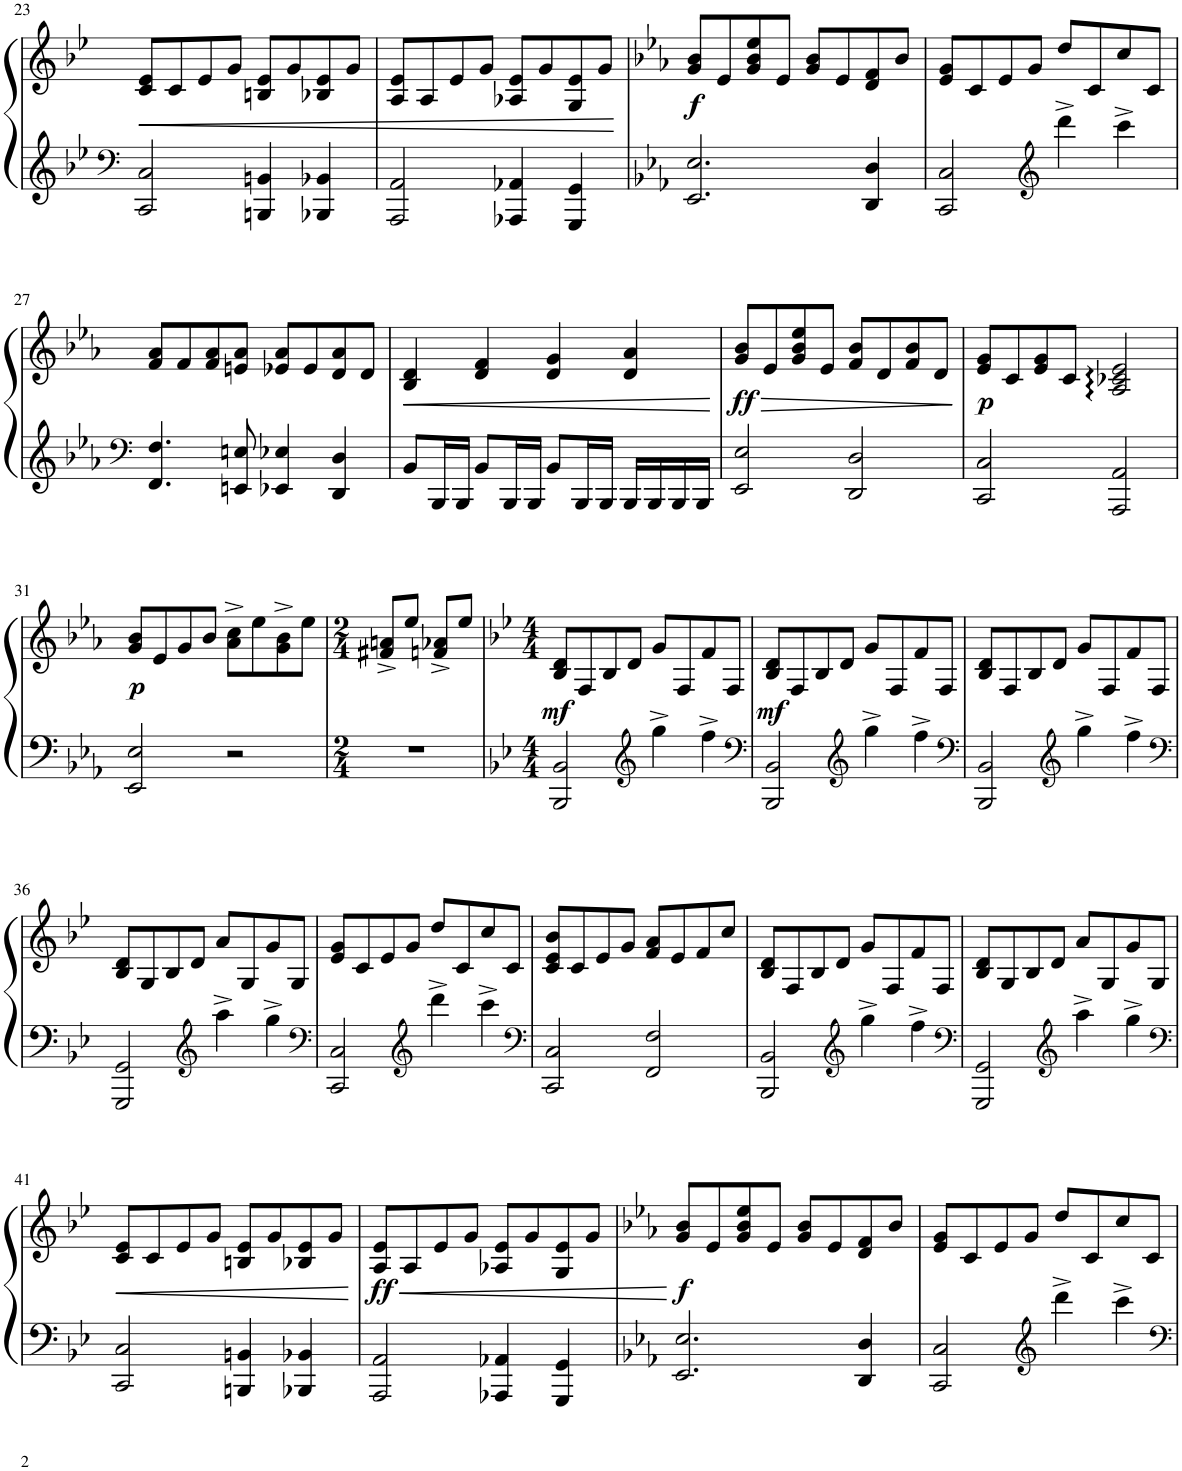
**kern	**kern	**dynam
*part1	*part1	*part1
*staff2	*staff1	*staff1/2
*I"Piano	*	*
*I'Pno.	*	*
!!LO:PB:g=z
*clefF4	*clefG2	*
*k[b-e-]	*k[b-e-]	*
*M4/4	*M4/4	*
=23	=23	=23
!	!	!LO:HP:b
2CC/ 2C/	8c/ 8e-/L	<
.	8c/	.
.	8e-/	.
.	8g/J	.
4BBBn/ 4BBn/	8Bn/ 8e-/L	.
.	8g/	.
4BBB-X/ 4BB-X/	8B-X/ 8e-/	.
.	8g/J	.
.	.	[
=24	=24	=24
2AAA/ 2AA/	8A/ 8e-/L	.
.	8A/	.
.	8e-/	.
.	8g/J	.
4AAA-X/ 4AA-X/	8A-X/ 8e-/L	.
.	8g/	.
4GGG/ 4GG/	8G/ 8e-/	.
.	8g/J	.
=25	=25	=25
*k[b-e-a-]	*k[b-e-a-]	*
!	!	!LO:DY:b
2.EE-/ 2.E-/	8g/ 8b-/L	f
.	8e-/	.
.	8g/ 8b-/ 8ee-/	.
.	8e-/J	.
.	8g/ 8b-/L	.
.	8e-/	.
4DD/ 4D/	8d/ 8f/	.
.	8b-/J	.
=26	=26	=26
2CC/ 2C/	8e-/ 8g/L	.
.	8c/	.
.	8e-/	.
.	8g/J	.
*clefG2	*	*
4ddd^\	8dd/L	.
.	8c/	.
4ccc^\	8cc/	.
.	8c/J	.
!!LO:LB:g=z
=27	=27	=27
*clefF4	*	*
4.FF/ 4.F/	8f/ 8a-/L	.
.	8f/	.
.	8f/ 8a-/	.
8EEn/ 8En/	8en/ 8a-/J	.
4EE-X/ 4E-X/	8e-X/ 8a-/L	.
.	8e-/	.
4DD/ 4D/	8d/ 8a-/	.
.	8d/J	.
=28	=28	=28
!	!	!LO:HP:b
8BB-/L	4B-/ 4d/	<
16BBB-/L	.	.
16BBB-/JJ	.	.
8BB-/L	4d/ 4f/	.
16BBB-/L	.	.
16BBB-/JJ	.	.
8BB-/L	4d/ 4g/	.
16BBB-/L	.	.
16BBB-/JJ	.	.
16BBB-/LL	4d/ 4a-/	.
16BBB-/	.	.
16BBB-/	.	.
16BBB-/JJ	.	.
.	.	[
=29	=29	=29
!	!	!LO:HP:b
!	!	!LO:DY:n=1:b
2EE-/ 2E-/	8g/ 8b-/L	> ff
.	8e-/	.
.	8g/ 8b-/ 8ee-/	.
.	8e-/J	.
2DD/ 2D/	8f/ 8b-/L	.
.	8d/	.
.	8f/ 8b-/	.
.	8d/J	.
.	.	]
=30	=30	=30
!	!	!LO:DY:b
2CC/ 2C/	8e-/ 8g/L	p
.	8c/	.
.	8e-/ 8g/	.
.	8c/J	.
2AAA-/ 2AA-/	2A-/ 2c-X/ 2e-/	.
!!LO:LB:g=z
=31	=31	=31
!	!	!LO:DY:b
2EE-/ 2E-/	8g/ 8b-/L	p
.	8e-/	.
.	8g/	.
.	8b-/J	.
2r	8a-\^ 8cc\^L	.
.	8ee-\	.
.	8g\^ 8b-\^	.
.	8ee-\J	.
=32	=32	=32
*M2/4	*M2/4	*
2r	8f#X/^ 8an/^L	.
.	8ee-/J	.
.	8fn/^ 8a-X/^L	.
.	8ee-/J	.
=33	=33	=33
*k[b-e-]	*k[b-e-]	*
*M4/4	*M4/4	*
!	!	!LO:DY:b
2BBB-/ 2BB-/	8B-/ 8d/L	mf
.	8F/	.
.	8B-/	.
.	8d/J	.
*clefG2	*	*
4gg^\	8g/L	.
.	8F/	.
4ff^\	8f/	.
.	8F/J	.
=34	=34	=34
*clefF4	*	*
!	!	!LO:DY:b
2BBB-/ 2BB-/	8B-/ 8d/L	mf
.	8F/	.
.	8B-/	.
.	8d/J	.
*clefG2	*	*
4gg^\	8g/L	.
.	8F/	.
4ff^\	8f/	.
.	8F/J	.
=35	=35	=35
*clefF4	*	*
2BBB-/ 2BB-/	8B-/ 8d/L	.
.	8F/	.
.	8B-/	.
.	8d/J	.
*clefG2	*	*
4gg^\	8g/L	.
.	8F/	.
4ff^\	8f/	.
.	8F/J	.
!!LO:LB:g=z
=36	=36	=36
*clefF4	*	*
2GGG/ 2GG/	8B-/ 8d/L	.
.	8G/	.
.	8B-/	.
.	8d/J	.
*clefG2	*	*
4aa^\	8a/L	.
.	8G/	.
4gg^\	8g/	.
.	8G/J	.
=37	=37	=37
*clefF4	*	*
2CC/ 2C/	8e-/ 8g/L	.
.	8c/	.
.	8e-/	.
.	8g/J	.
*clefG2	*	*
4ddd^\	8dd/L	.
.	8c/	.
4ccc^\	8cc/	.
.	8c/J	.
=38	=38	=38
*clefF4	*	*
2CC/ 2C/	8c/ 8e-/ 8b-/L	.
.	8c/	.
.	8e-/	.
.	8g/J	.
2FF/ 2F/	8f/ 8a/L	.
.	8e-/	.
.	8f/	.
.	8cc/J	.
=39	=39	=39
2BBB-/ 2BB-/	8B-/ 8d/L	.
.	8F/	.
.	8B-/	.
.	8d/J	.
*clefG2	*	*
4gg^\	8g/L	.
.	8F/	.
4ff^\	8f/	.
.	8F/J	.
=40	=40	=40
*clefF4	*	*
2GGG/ 2GG/	8B-/ 8d/L	.
.	8G/	.
.	8B-/	.
.	8d/J	.
*clefG2	*	*
4aa^\	8a/L	.
.	8G/	.
4gg^\	8g/	.
.	8G/J	.
!!LO:LB:g=z
=41	=41	=41
*clefF4	*	*
!	!	!LO:HP:b
2CC/ 2C/	8c/ 8e-/L	<
.	8c/	.
.	8e-/	.
.	8g/J	.
4BBBn/ 4BBn/	8Bn/ 8e-/L	.
.	8g/	.
4BBB-X/ 4BB-X/	8B-X/ 8e-/	.
.	8g/J	.
.	.	[
=42	=42	=42
!	!	!LO:HP:b
!	!	!LO:DY:n=1:b
2AAA/ 2AA/	8A/ 8e-/L	< ff
.	8A/	.
.	8e-/	.
.	8g/J	.
4AAA-X/ 4AA-X/	8A-X/ 8e-/L	.
.	8g/	.
4GGG/ 4GG/	8G/ 8e-/	.
.	8g/J	.
.	.	[
=43	=43	=43
*k[b-e-a-]	*k[b-e-a-]	*
!	!	!LO:DY:b
2.EE-/ 2.E-/	8g/ 8b-/L	f
.	8e-/	.
.	8g/ 8b-/ 8ee-/	.
.	8e-/J	.
.	8g/ 8b-/L	.
.	8e-/	.
4DD/ 4D/	8d/ 8f/	.
.	8b-/J	.
=44	=44	=44
2CC/ 2C/	8e-/ 8g/L	.
.	8c/	.
.	8e-/	.
.	8g/J	.
*clefG2	*	*
4ddd^\	8dd/L	.
.	8c/	.
4ccc^\	8cc/	.
.	8c/J	.
=	=	=
*-	*-	*-
